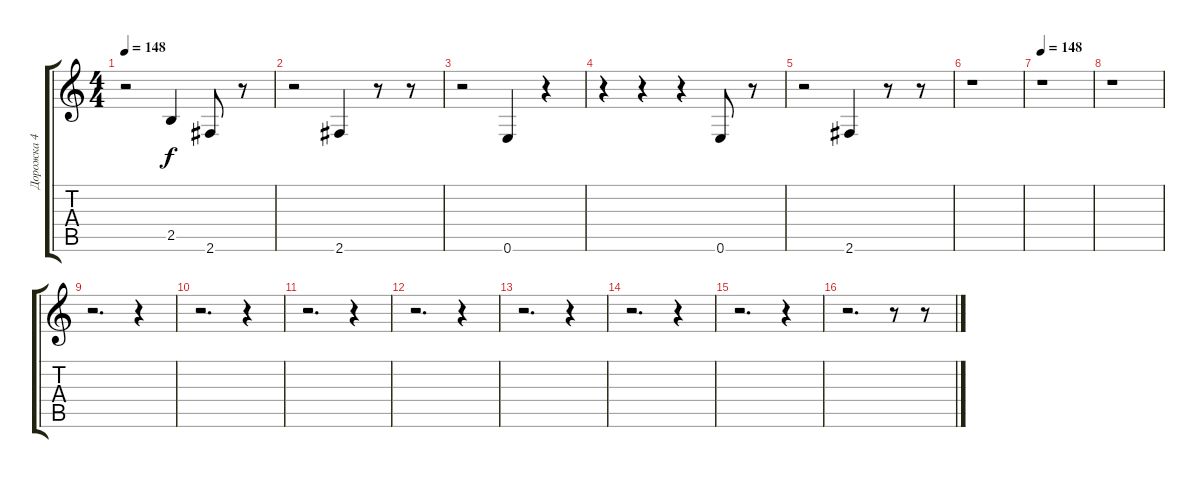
\track ("Дорожка 4" "Дорожка 4") {instrument electricbasspick}
\staff {score tabs}
\tuning (E4 B3 G3 D3 A2 E2) {hide}
\ts (4 4)
\tempo 148
\clef g2
\ks c
r.2{dy f} 2.5.4 2.6.8 r.8 |
r.2 2.6.4 r.8 r.8 |
r.2 0.6.4 r.4 |
r.4 r.4 r.4 0.6.8 r.8 |
r.2 2.6.4 r.8 r.8 |
r.1 |
\tempo 148
r.1 |
r.1 |
r.2{d} r.4 |
r.2{d} r.4 |
r.2{d} r.4 |
r.2{d} r.4 |
r.2{d} r.4 |
r.2{d} r.4 |
r.2{d} r.4 |
r.2{d} r.8 r.8
